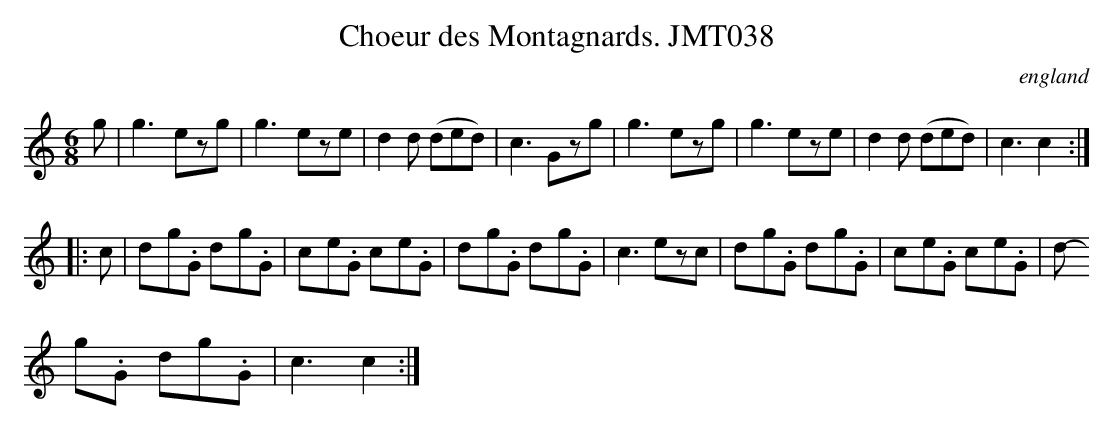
X:1
T:Choeur des Montagnards. JMT038
O:england
M:6/8
L:1/8
K:C
g|g3-ezg|g3-eze|d2d (ded)|c3Gzg|g3-ezg|g3eze|d2d (ded)|c3c2:|
|:c|d-g.G d-g.G|c-e.G c-e.G|d-g.G d-g.G|c3ezc|d-g.G d-g.G|c-e.G c-e.G|d
-g.G d-g.G|c3c2:|]
